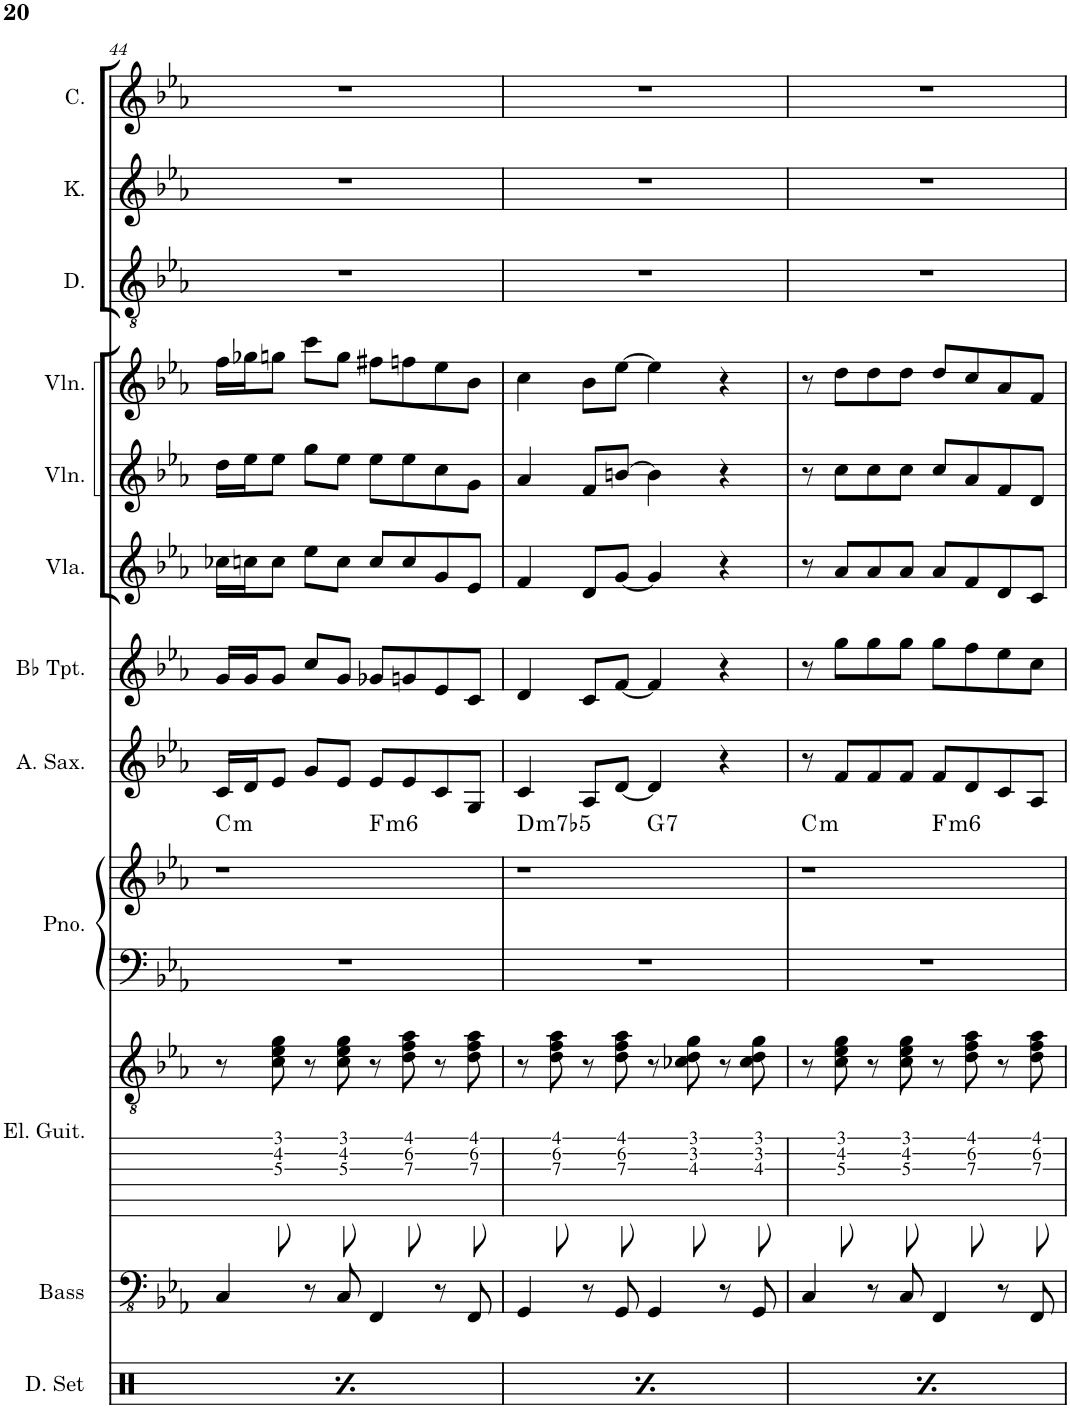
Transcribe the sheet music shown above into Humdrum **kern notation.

**kern	**kern	**kern	**kern	**kern	**kern	**harte	**kern	**kern	**kern	**kern	**kern	**kern	**kern	**kern
*part12	*part11	*part10	*part10	*part9	*part9	*part9	*part8	*part7	*part6	*part5	*part4	*part3	*part2	*part1
*staff14	*staff13	*staff12	*staff11	*staff10	*staff9	*	*staff8	*staff7	*staff6	*staff5	*staff4	*staff3	*staff2	*staff1
*I"Drumset	*I"Abborre	*I"Electric Guitar	*	*I"Piano	*	*	*I"Alto Saxophone	*I"Bb Trumpet	*I"Viola	*I"Violin	*I"Violin	*I"Charles	*I"Kate	*I"Charlotte
*I'D. Set	*	*I'El. Guit.	*	*I'Pno.	*	*	*I'A. Sax.	*I'Bb Tpt.	*I'Vla.	*I'Vln.	*I'Vln.	*	*I'K.	*I'C.
!!LO:PB:g=z
*clefX	*clefFv4	*	*clefGv2	*clefF4	*clefG2	*	*clefG2	*clefG2	*clefG2	*clefG2	*clefG2	*clefGv2	*clefG2	*clefG2
*	*	*	*	*	*	*	*ITrd5c9	*ITrd1c2	*	*	*	*	*	*
*k[]	*k[b-e-a-]	*k[b-e-a-]	*k[b-e-a-]	*k[b-e-a-]	*k[b-e-a-]	*	*k[b-e-a-]	*k[b-e-a-]	*k[b-e-a-]	*k[b-e-a-]	*k[b-e-a-]	*k[b-e-a-]	*k[b-e-a-]	*k[b-e-a-]
*M4/4	*M4/4	*M4/4	*M4/4	*M4/4	*M4/4	*	*M4/4	*M4/4	*M4/4	*M4/4	*M4/4	*M4/4	*M4/4	*M4/4
=44	=44	=44	=44	=44	=44	=44	=44	=44	=44	=44	=44	=44	=44	=44
!	!	!	!	!	!	!LO:H:kt=m	!	!	!	!	!	!	!	!
*	*	*	*	*	*^	*	*	*	*	*	*	*	*	*
4Rcc/	4CC/	8r	8r	1r	1r	2ryy	C:min	16c/LL	16g/LL	16cc-X\LL	16dd\LL	16ff\LL	1r	1r	1r
.	.	.	.	.	.	.	.	16d/J	16g/J	16ccn\J	16ee-\J	16gg-X\J	.	.	.
.	.	8c\ 8e-\ 8g\	8c\ 8e-\ 8g\	.	.	.	.	8e-/J	8g/J	8cc\J	8ee-\J	8ggn\J	.	.	.
!LO:N:head=diamond	!	!	!	!	!	!	!	!	!	!	!	!	!	!	!
4Rdd/	8r	8r	8r	.	.	.	.	8g/L	8cc/L	8ee-\L	8gg\L	8ccc\L	.	.	.
.	8CC/	8c\ 8e-\ 8g\	8c\ 8e-\ 8g\	.	.	.	.	8e-/J	8g/J	8cc\J	8ee-\J	8gg\J	.	.	.
!	!	!	!	!	!	!	!LO:H:kt=m6	!	!	!	!	!	!	!	!
4Rcc/	4FFF/	8r	8r	.	.	2ryy	F:min6	8e-/L	8g-X/L	8cc/L	8ee-\L	8ff#X\L	.	.	.
.	.	8d\ 8f\ 8a-\	8d\ 8f\ 8a-\	.	.	.	.	8e-/	8gn/	8cc/	8ee-\	8ffn\	.	.	.
!LO:N:head=diamond	!	!	!	!	!	!	!	!	!	!	!	!	!	!	!
4Rdd/	8r	8r	8r	.	.	.	.	8c/	8e-/	8g/	8cc\	8ee-\	.	.	.
.	8FFF/	8d\ 8f\ 8a-\	8d\ 8f\ 8a-\	.	.	.	.	8G/J	8c/J	8e-/J	8g\J	8b-\J	.	.	.
=45	=45	=45	=45	=45	=45	=45	=45	=45	=45	=45	=45	=45	=45	=45	=45
!	!	!	!	!	!	!	!LO:H:kt=m7b5	!	!	!	!	!	!	!	!
4Rcc/	4GGG/	8r	8r	1r	1r	2ryy	D:hdim7	4c/	4d/	4f/	4a-/	4cc\	1r	1r	1r
.	.	8d\ 8f\ 8a-\	8d\ 8f\ 8a-\	.	.	.	.	.	.	.	.	.	.	.	.
!LO:N:head=diamond	!	!	!	!	!	!	!	!	!	!	!	!	!	!	!
4Rdd/	8r	8r	8r	.	.	.	.	8A-/L	8c/L	8d/L	8f/L	8b-\L	.	.	.
.	8GGG/	8d\ 8f\ 8a-\	8d\ 8f\ 8a-\	.	.	.	.	[8d/J	[8f/J	[8g/J	[8bn/J	[8ee-\J	.	.	.
!	!	!	!	!	!	!	!LO:H:kt=7	!	!	!	!	!	!	!	!
4Rcc/	4GGG/	8r	8r	.	.	2ryy	G:7	4d/]	4f/]	4g/]	4b\]	4ee-\]	.	.	.
.	.	8c-X\ 8d\ 8g\	8c-X\ 8d\ 8g\	.	.	.	.	.	.	.	.	.	.	.	.
!LO:N:head=diamond	!	!	!	!	!	!	!	!	!	!	!	!	!	!	!
4Rdd/	8r	8r	8r	.	.	.	.	4r	4r	4r	4r	4r	.	.	.
.	8GGG/	8c-\ 8d\ 8g\	8c-\ 8d\ 8g\	.	.	.	.	.	.	.	.	.	.	.	.
=46	=46	=46	=46	=46	=46	=46	=46	=46	=46	=46	=46	=46	=46	=46	=46
!	!	!	!	!	!	!	!LO:H:kt=m	!	!	!	!	!	!	!	!
4Rcc/	4CC/	8r	8r	1r	1r	2ryy	C:min	8r	8r	8r	8r	8r	1r	1r	1r
.	.	8c\ 8e-\ 8g\	8c\ 8e-\ 8g\	.	.	.	.	8f/L	8gg\L	8a-/L	8cc\L	8dd\L	.	.	.
!LO:N:head=diamond	!	!	!	!	!	!	!	!	!	!	!	!	!	!	!
4Rdd/	8r	8r	8r	.	.	.	.	8f/	8gg\	8a-/	8cc\	8dd\	.	.	.
.	8CC/	8c\ 8e-\ 8g\	8c\ 8e-\ 8g\	.	.	.	.	8f/J	8gg\J	8a-/J	8cc\J	8dd\J	.	.	.
!	!	!	!	!	!	!	!LO:H:kt=m6	!	!	!	!	!	!	!	!
4Rcc/	4FFF/	8r	8r	.	.	2ryy	F:min6	8f/L	8gg\L	8a-/L	8cc/L	8dd/L	.	.	.
.	.	8d\ 8f\ 8a-\	8d\ 8f\ 8a-\	.	.	.	.	8d/	8ff\	8f/	8a-/	8cc/	.	.	.
!LO:N:head=diamond	!	!	!	!	!	!	!	!	!	!	!	!	!	!	!
4Rdd/	8r	8r	8r	.	.	.	.	8c/	8ee-\	8d/	8f/	8a-/	.	.	.
.	8FFF/	8d\ 8f\ 8a-\	8d\ 8f\ 8a-\	.	.	.	.	8A-/J	8cc\J	8c/J	8d/J	8f/J	.	.	.
*	*	*	*	*	*v	*v	*	*	*	*	*	*	*	*	*
=	=	=	=	=	=	=	=	=	=	=	=	=	=	=
*-	*-	*-	*-	*-	*-	*-	*-	*-	*-	*-	*-	*-	*-	*-
